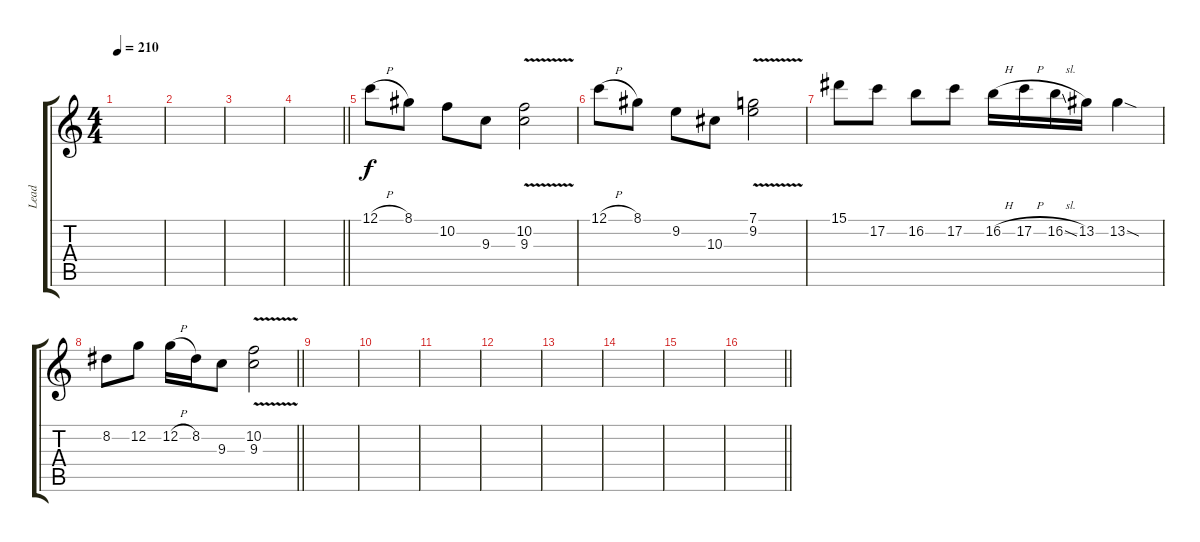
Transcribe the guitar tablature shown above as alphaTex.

\track ("Lead" "Lead") {instrument distortionguitar}
\staff {score tabs}
\tuning (C4 G3 Eb3 Bb2 F2 C2) {hide}
\ts (4 4)
\tempo 210
\clef g2
\ks c
|
|
|
\barLineRight lightlight
|
\section ("" "")
12.1{h}.8 8.1.8 10.2.8 9.3.8 (10.2{v} 9.3{v}).2 |
12.1{h}.8 8.1.8 9.2.8 10.3.8 (7.1{v} 9.2{v}).2 |
15.1.8 17.2.8 16.2.8 17.2.8 16.2{h}.16 17.2{h}.16 16.2{sl}.16 13.2.16 13.2{sod}.4 |
\barLineRight lightlight
8.2.8 12.2.8 12.2{h}.16 8.2.16 9.3.8 (10.2{v} 9.3{v}).2 |
\section ("" "")
|
|
|
|
|
|
|
\barLineRight lightlight
